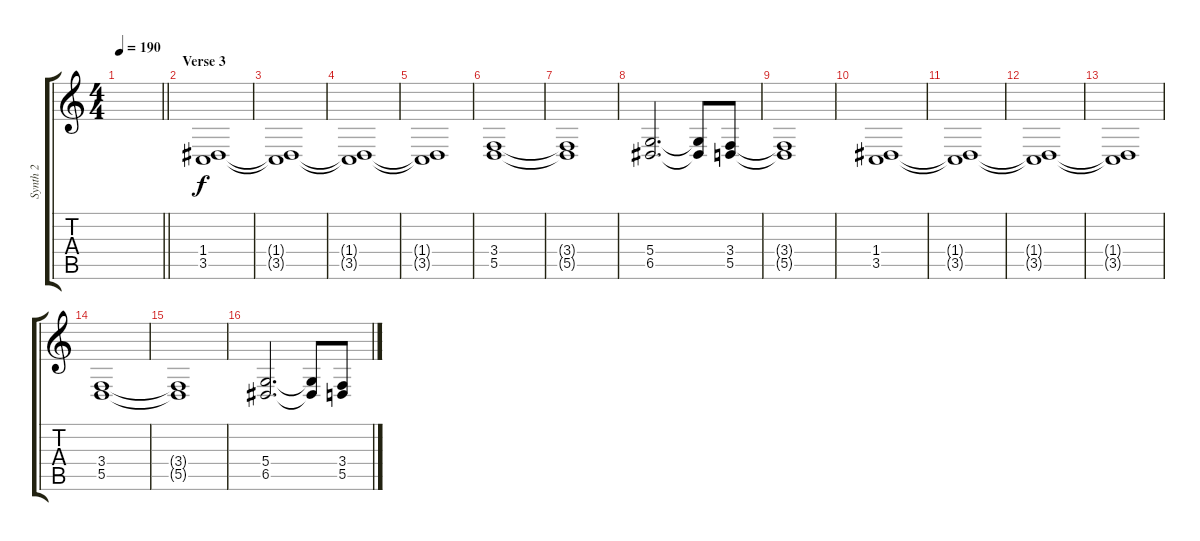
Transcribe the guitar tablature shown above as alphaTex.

\track ("Synth 2" "Synth 2") {instrument tremolostrings}
\staff {score tabs}
\tuning (E4 B3 G3 D3 A2 E2) {hide}
\ts (4 4)
\tempo 190
\clef g2
\barLineRight lightlight
\ks c
|
\section ("" "Verse 3")
(1.4 3.5).1 |
(1.4{t} 3.5{t}).1 |
(1.4{t} 3.5{t}).1 |
(1.4{t} 3.5{t}).1 |
(3.4 5.5).1 |
(3.4{t} 5.5{t}).1 |
(5.4 6.5).2{d} (5.4{t} 6.5{t}).8 (3.4 5.5).8 |
(3.4{t} 5.5{t}).1 |
(1.4 3.5).1 |
(1.4{t} 3.5{t}).1 |
(1.4{t} 3.5{t}).1 |
(1.4{t} 3.5{t}).1 |
(3.4 5.5).1 |
(3.4{t} 5.5{t}).1 |
(5.4 6.5).2{d} (5.4{t} 6.5{t}).8 (3.4 5.5).8
